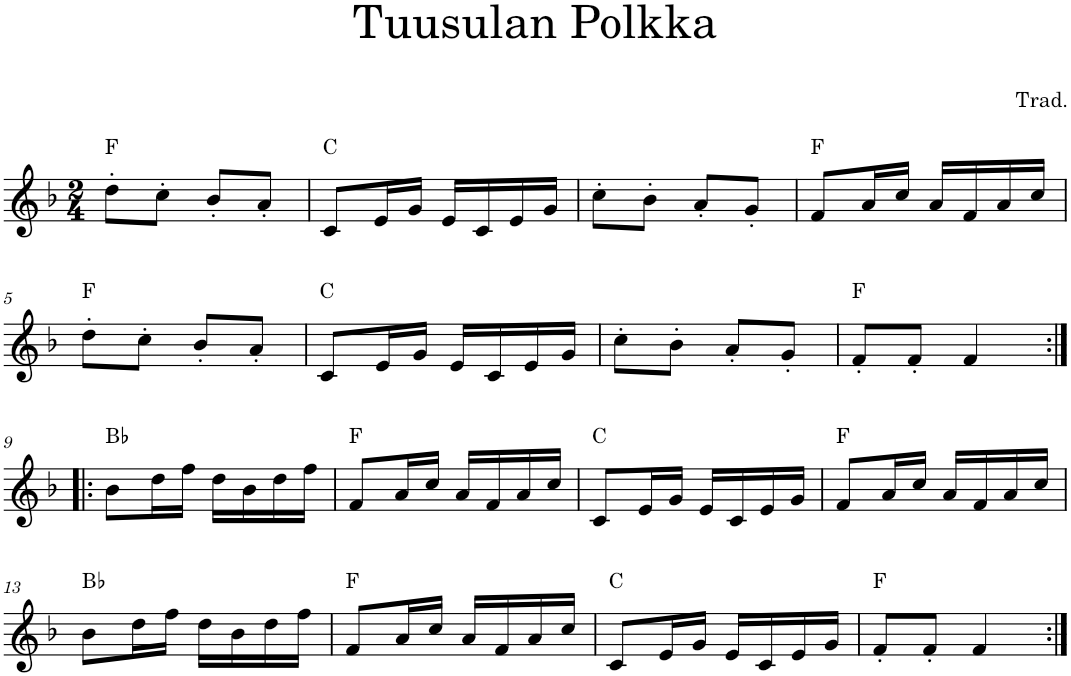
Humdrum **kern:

**kern	**harte
*part1	*part1
*staff1	*
*I"Violin	*
*I'Vln.	*
*clefG2	*
*k[b-]	*
*M2/4	*
=1	=1
8dd'\L	F:maj
8cc'\J	.
8b-'/L	.
8a'/J	.
=2	=2
8c/L	C:maj
16e/L	.
16g/JJ	.
16e/LL	.
16c/	.
16e/	.
16g/JJ	.
=3	=3
8cc'\L	.
8b-'\J	.
8a'/L	.
8g'/J	.
=4	=4
8f/L	F:maj
16a/L	.
16cc/JJ	.
16a/LL	.
16f/	.
16a/	.
16cc/JJ	.
!!LO:LB:g=z
=5	=5
8dd'\L	F:maj
8cc'\J	.
8b-'/L	.
8a'/J	.
=6	=6
8c/L	C:maj
16e/L	.
16g/JJ	.
16e/LL	.
16c/	.
16e/	.
16g/JJ	.
=7	=7
8cc'\L	.
8b-'\J	.
8a'/L	.
8g'/J	.
=8	=8
8f'/L	F:maj
8f'/J	.
4f/	.
!!LO:LB:g=z
=9:|!|:	=9:|!|:
8b-\L	Bb:maj
16dd\L	.
16ff\JJ	.
16dd\LL	.
16b-\	.
16dd\	.
16ff\JJ	.
=10	=10
8f/L	F:maj
16a/L	.
16cc/JJ	.
16a/LL	.
16f/	.
16a/	.
16cc/JJ	.
=11	=11
8c/L	C:maj
16e/L	.
16g/JJ	.
16e/LL	.
16c/	.
16e/	.
16g/JJ	.
=12	=12
8f/L	F:maj
16a/L	.
16cc/JJ	.
16a/LL	.
16f/	.
16a/	.
16cc/JJ	.
!!LO:LB:g=z
=13	=13
8b-\L	Bb:maj
16dd\L	.
16ff\JJ	.
16dd\LL	.
16b-\	.
16dd\	.
16ff\JJ	.
=14	=14
8f/L	F:maj
16a/L	.
16cc/JJ	.
16a/LL	.
16f/	.
16a/	.
16cc/JJ	.
=15	=15
8c/L	C:maj
16e/L	.
16g/JJ	.
16e/LL	.
16c/	.
16e/	.
16g/JJ	.
=16	=16
8f'/L	F:maj
8f'/J	.
4f/	.
=:|!	=:|!
*-	*-
